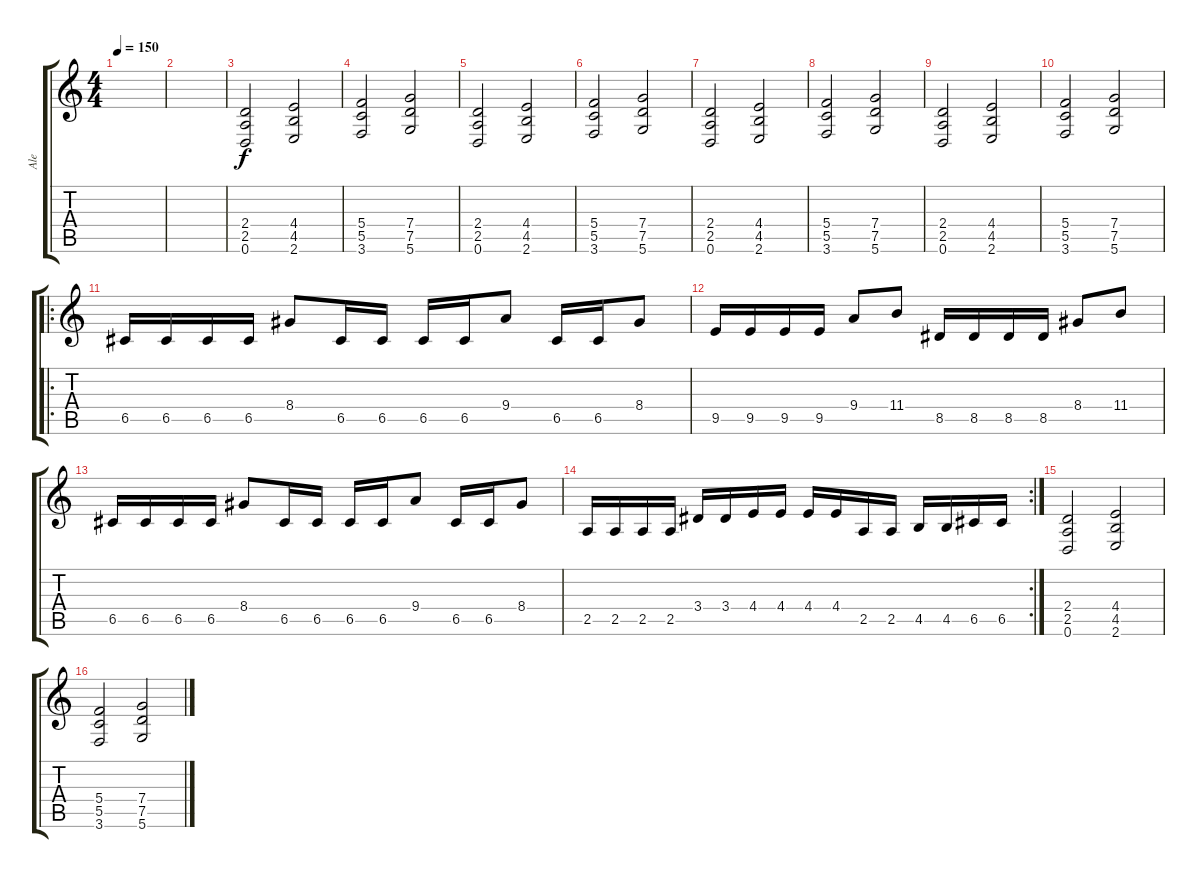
\track ("Ale" "Ale") {instrument distortionguitar}
\staff {score tabs}
\tuning (D4 A3 F3 C3 G2 D2) {hide}
\ts (4 4)
\tempo 150
\clef g2
\ks c
|
|
(2.4 2.5 0.6).2 (4.4 4.5 2.6).2 |
(5.4 5.5 3.6).2 (7.4 7.5 5.6).2 |
(2.4 2.5 0.6).2 (4.4 4.5 2.6).2 |
(5.4 5.5 3.6).2 (7.4 7.5 5.6).2 |
(2.4 2.5 0.6).2 (4.4 4.5 2.6).2 |
(5.4 5.5 3.6).2 (7.4 7.5 5.6).2 |
(2.4 2.5 0.6).2 (4.4 4.5 2.6).2 |
(5.4 5.5 3.6).2 (7.4 7.5 5.6).2 |
\ro
6.5.16 6.5.16 6.5.16 6.5.16 8.4.8 6.5.16 6.5.16 6.5.16 6.5.16 9.4.8 6.5.16 6.5.16 8.4.8 |
9.5.16 9.5.16 9.5.16 9.5.16 9.4.8 11.4.8 8.5.16 8.5.16 8.5.16 8.5.16 8.4.8 11.4.8 |
6.5.16 6.5.16 6.5.16 6.5.16 8.4.8 6.5.16 6.5.16 6.5.16 6.5.16 9.4.8 6.5.16 6.5.16 8.4.8 |
\rc 2
2.5.16 2.5.16 2.5.16 2.5.16 3.4.16 3.4.16 4.4.16 4.4.16 4.4.16 4.4.16 2.5.16 2.5.16 4.5.16 4.5.16 6.5.16 6.5.16 |
(2.4 2.5 0.6).2 (4.4 4.5 2.6).2 |
(5.4 5.5 3.6).2 (7.4 7.5 5.6).2
